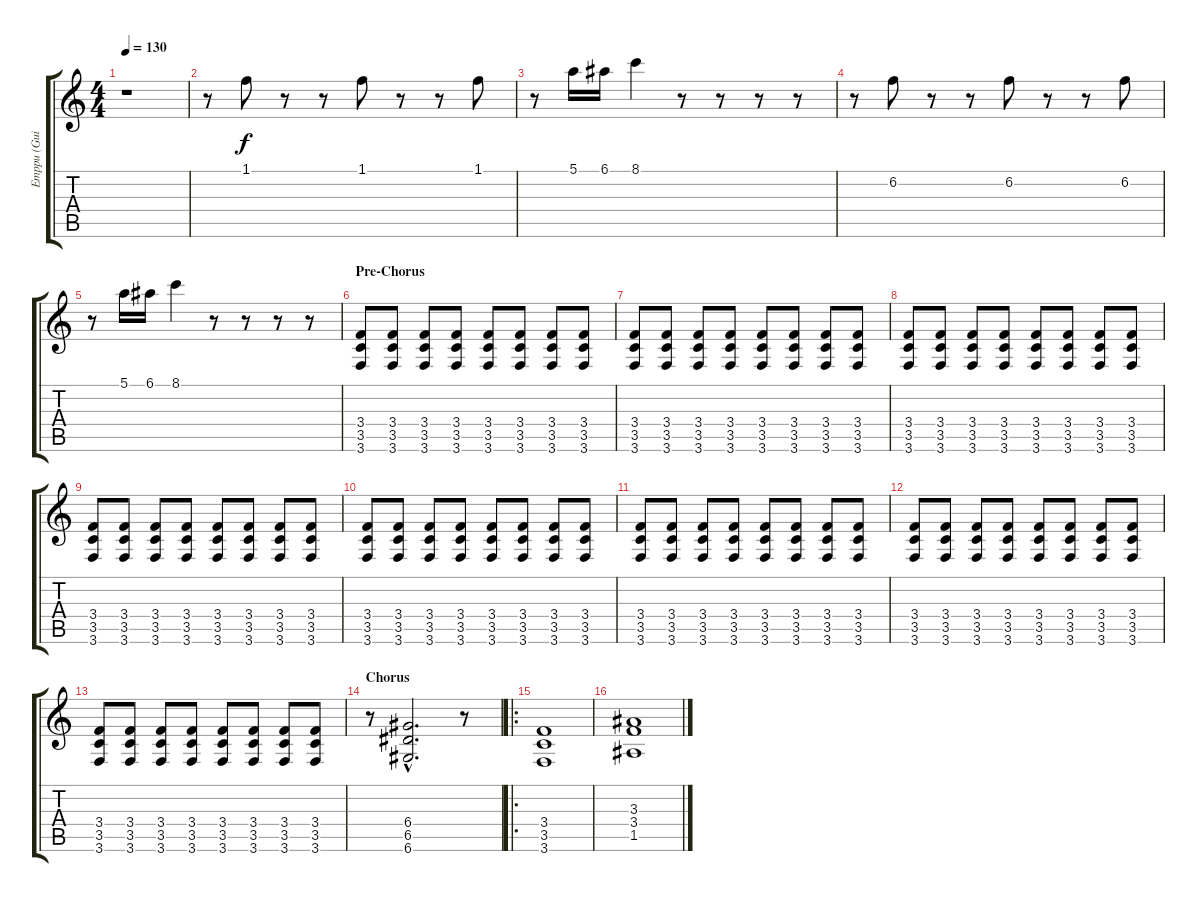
\track ("Emppu (Guitar1)" "Emppu (Gui") {instrument overdrivenguitar}
\staff {score tabs}
\tuning (E4 B3 G3 D3 A2 D2) {hide}
\ts (4 4)
\tempo 130
\clef g2
\ks c
r.1{dy f} |
r.8 1.1.8 r.8 r.8 1.1.8 r.8 r.8 1.1.8 |
r.8 5.1.16 6.1.16 8.1.4 r.8 r.8 r.8 r.8 |
r.8 6.2.8 r.8 r.8 6.2.8 r.8 r.8 6.2.8 |
r.8 5.1.16 6.1.16 8.1.4 r.8 r.8 r.8 r.8 |
\section ("" "Pre-Chorus")
(3.4 3.5 3.6).8 (3.4 3.5 3.6).8 (3.4 3.5 3.6).8 (3.4 3.5 3.6).8 (3.4 3.5 3.6).8 (3.4 3.5 3.6).8 (3.4 3.5 3.6).8 (3.4 3.5 3.6).8 |
(3.4 3.5 3.6).8 (3.4 3.5 3.6).8 (3.4 3.5 3.6).8 (3.4 3.5 3.6).8 (3.4 3.5 3.6).8 (3.4 3.5 3.6).8 (3.4 3.5 3.6).8 (3.4 3.5 3.6).8 |
(3.4 3.5 3.6).8 (3.4 3.5 3.6).8 (3.4 3.5 3.6).8 (3.4 3.5 3.6).8 (3.4 3.5 3.6).8 (3.4 3.5 3.6).8 (3.4 3.5 3.6).8 (3.4 3.5 3.6).8 |
(3.4 3.5 3.6).8 (3.4 3.5 3.6).8 (3.4 3.5 3.6).8 (3.4 3.5 3.6).8 (3.4 3.5 3.6).8 (3.4 3.5 3.6).8 (3.4 3.5 3.6).8 (3.4 3.5 3.6).8 |
(3.4 3.5 3.6).8 (3.4 3.5 3.6).8 (3.4 3.5 3.6).8 (3.4 3.5 3.6).8 (3.4 3.5 3.6).8 (3.4 3.5 3.6).8 (3.4 3.5 3.6).8 (3.4 3.5 3.6).8 |
(3.4 3.5 3.6).8 (3.4 3.5 3.6).8 (3.4 3.5 3.6).8 (3.4 3.5 3.6).8 (3.4 3.5 3.6).8 (3.4 3.5 3.6).8 (3.4 3.5 3.6).8 (3.4 3.5 3.6).8 |
(3.4 3.5 3.6).8 (3.4 3.5 3.6).8 (3.4 3.5 3.6).8 (3.4 3.5 3.6).8 (3.4 3.5 3.6).8 (3.4 3.5 3.6).8 (3.4 3.5 3.6).8 (3.4 3.5 3.6).8 |
(3.4 3.5 3.6).8 (3.4 3.5 3.6).8 (3.4 3.5 3.6).8 (3.4 3.5 3.6).8 (3.4 3.5 3.6).8 (3.4 3.5 3.6).8 (3.4 3.5 3.6).8 (3.4 3.5 3.6).8 |
\section ("" "Chorus")
r.8 (6.4{hac} 6.5{hac} 6.6{hac}).2{d} r.8 |
\ro
(3.4 3.5 3.6).1 |
(3.3 3.4 1.5).1
